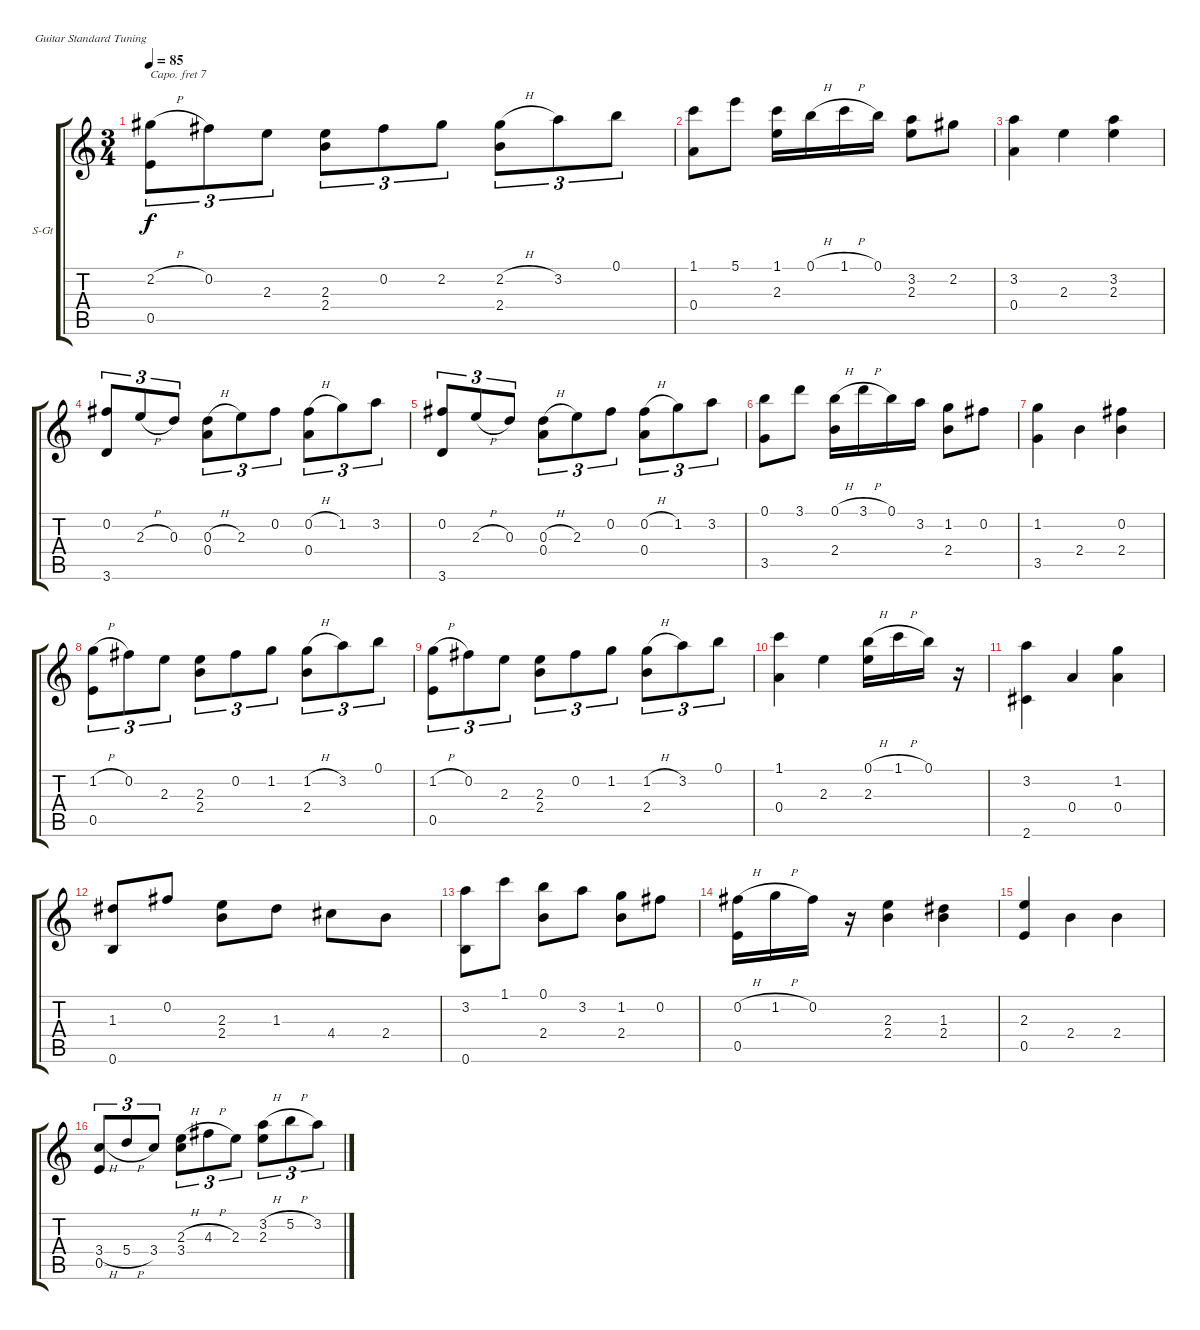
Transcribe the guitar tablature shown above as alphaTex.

\bracketExtendMode groupsimilarinstruments
\firstSystemTrackNameOrientation horizontal
\otherSystemsTrackNameOrientation horizontal
\track ("Guitare" "S-Gt") {instrument acousticguitarsteel}
\staff {score tabs}
\capo 7
\tuning (E4 B3 G3 D3 A2 E2)
\ts (3 4)
\tempo 85
\clef g2
\ks c
(2.2{h} 0.5).8{tu (3 2) dy f} 0.2.8{tu (3 2)} 2.3.8{tu (3 2)} (2.3 2.4).8{tu (3 2)} 0.2.8{tu (3 2)} 2.2.8{tu (3 2)} (2.2{h} 2.4).8{tu (3 2)} 3.2.8{tu (3 2)} 0.1.8{tu (3 2)} |
(1.1 0.4).8 5.1.8 (1.1 2.3).16 0.1{h}.16 1.1{h}.16 0.1.16 (3.2 2.3).8 2.2.8 |
(3.2 0.4).4 2.3.4 (3.2 2.3).4 |
(0.2 3.6).8{tu (3 2)} 2.3{h}.8{tu (3 2)} 0.3.8{tu (3 2)} (0.3{h} 0.4).8{tu (3 2)} 2.3.8{tu (3 2)} 0.2.8{tu (3 2)} (0.2{h} 0.4).8{tu (3 2)} 1.2.8{tu (3 2)} 3.2.8{tu (3 2)} |
(0.2 3.6).8{tu (3 2)} 2.3{h}.8{tu (3 2)} 0.3.8{tu (3 2)} (0.3{h} 0.4).8{tu (3 2)} 2.3.8{tu (3 2)} 0.2.8{tu (3 2)} (0.2{h} 0.4).8{tu (3 2)} 1.2.8{tu (3 2)} 3.2.8{tu (3 2)} |
(0.1 3.5).8 3.1.8 (0.1{h} 2.4).16 3.1{h}.16 0.1.16 3.2.16 (1.2 2.4).8 0.2.8 |
(1.2 3.5).4 2.4.4 (0.2 2.4).4 |
(1.2{h} 0.5).8{tu (3 2)} 0.2.8{tu (3 2)} 2.3.8{tu (3 2)} (2.3 2.4).8{tu (3 2)} 0.2.8{tu (3 2)} 1.2.8{tu (3 2)} (1.2{h} 2.4).8{tu (3 2)} 3.2.8{tu (3 2)} 0.1.8{tu (3 2)} |
(1.2{h} 0.5).8{tu (3 2)} 0.2.8{tu (3 2)} 2.3.8{tu (3 2)} (2.3 2.4).8{tu (3 2)} 0.2.8{tu (3 2)} 1.2.8{tu (3 2)} (1.2{h} 2.4).8{tu (3 2)} 3.2.8{tu (3 2)} 0.1.8{tu (3 2)} |
(1.1 0.4).4 2.3.4 (0.1{h} 2.3).16 1.1{h}.16 0.1.16 r.16 |
(3.2 2.6).4 0.4.4 (1.2 0.4).4 |
(1.3 0.6).8 0.2.8 (2.3 2.4).8 1.3.8 4.4.8 2.4.8 |
(3.2 0.6).8 1.1.8 (0.1 2.4).8 3.2.8 (1.2 2.4).8 0.2.8 |
(0.2{h} 0.5).16 1.2{h}.16 0.2.16 r.16 (2.3 2.4).4 (1.3 2.4).4 |
(2.3 0.5).4 2.4.4 2.4.4 |
(3.4{h} 0.5).8{tu (3 2)} 5.4{h}.8{tu (3 2)} 3.4.8{tu (3 2)} (2.3{h} 3.4).8{tu (3 2)} 4.3{h}.8{tu (3 2)} 2.3.8{tu (3 2)} (3.2{h} 2.3).8{tu (3 2)} 5.2{h}.8{tu (3 2)} 3.2.8{tu (3 2)}
